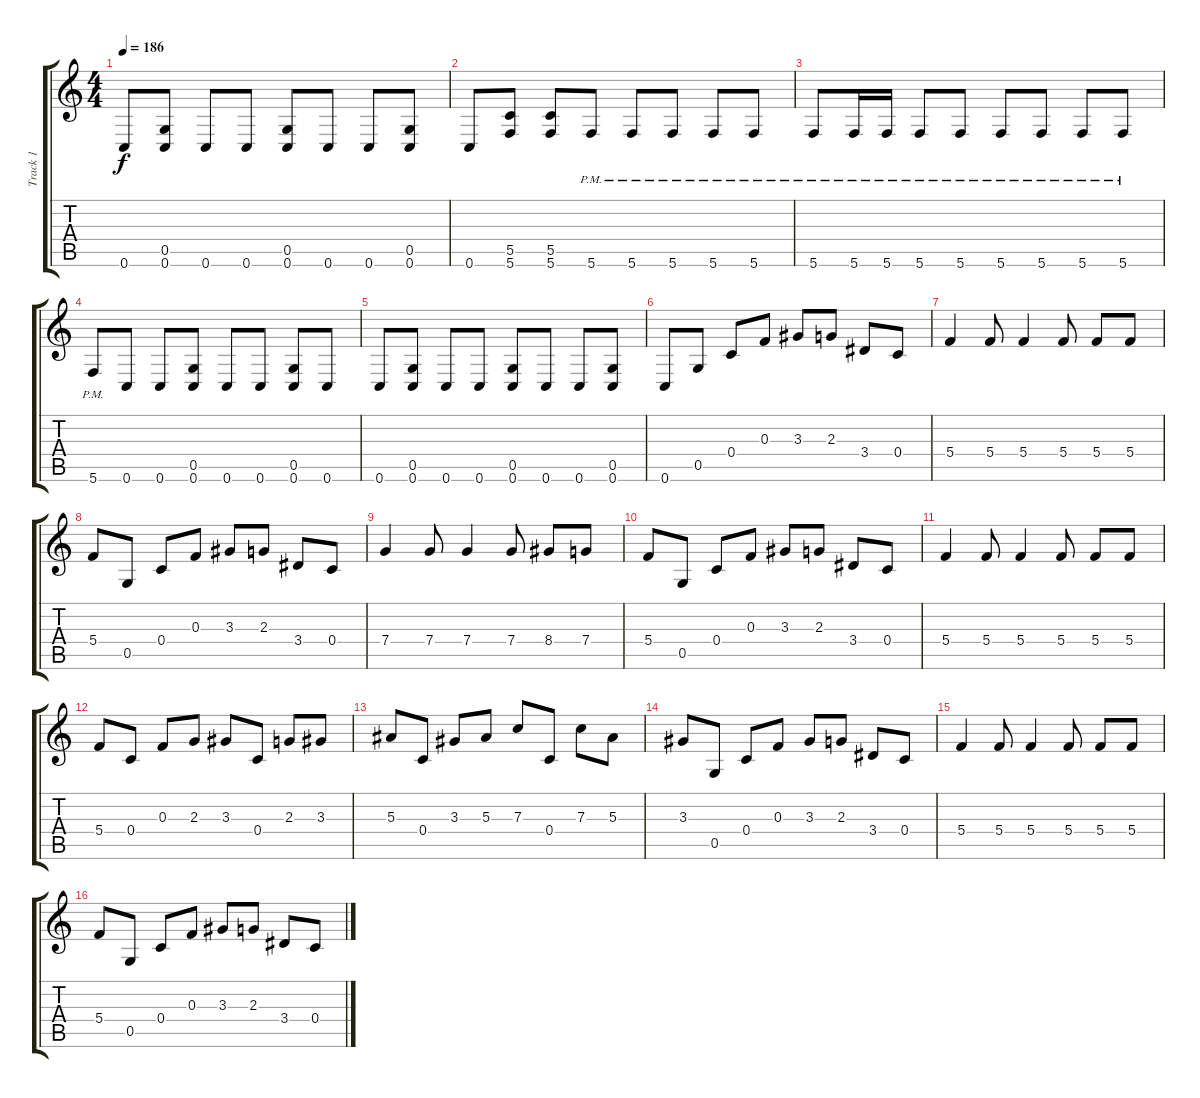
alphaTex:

\track ("Track 1" "Track 1") {mute instrument distortionguitar}
\staff {score tabs}
\tuning (D4 A3 F3 C3 G2 C2) {hide}
\ts (4 4)
\tempo 186
\clef g2
\ks c
0.6.8{dy f} (0.5 0.6).8 0.6.8 0.6.8 (0.5 0.6).8 0.6.8 0.6.8 (0.5 0.6).8 |
0.6.8 (5.5 5.6).8 (5.5 5.6).8 5.6{pm}.8 5.6{pm}.8 5.6{pm}.8 5.6{pm}.8 5.6{pm}.8 |
5.6{pm}.8 5.6{pm}.16 5.6{pm}.16 5.6{pm}.8 5.6{pm}.8 5.6{pm}.8 5.6{pm}.8 5.6{pm}.8 5.6{pm}.8 |
5.6{pm}.8 0.6.8 0.6.8 (0.5 0.6).8 0.6.8 0.6.8 (0.5 0.6).8 0.6.8 |
0.6.8 (0.5 0.6).8 0.6.8 0.6.8 (0.5 0.6).8 0.6.8 0.6.8 (0.5 0.6).8 |
0.6.8 0.5.8 0.4.8 0.3.8 3.3.8 2.3.8 3.4.8 0.4.8 |
5.4.4 5.4.8 5.4.4 5.4.8 5.4.8 5.4.8 |
5.4.8 0.5.8 0.4.8 0.3.8 3.3.8 2.3.8 3.4.8 0.4.8 |
7.4.4 7.4.8 7.4.4 7.4.8 8.4.8 7.4.8 |
5.4.8 0.5.8 0.4.8 0.3.8 3.3.8 2.3.8 3.4.8 0.4.8 |
5.4.4 5.4.8 5.4.4 5.4.8 5.4.8 5.4.8 |
5.4.8 0.4.8 0.3.8 2.3.8 3.3.8 0.4.8 2.3.8 3.3.8 |
5.3.8 0.4.8 3.3.8 5.3.8 7.3.8 0.4.8 7.3.8 5.3.8 |
3.3.8 0.5.8 0.4.8 0.3.8 3.3.8 2.3.8 3.4.8 0.4.8 |
5.4.4 5.4.8 5.4.4 5.4.8 5.4.8 5.4.8 |
5.4.8 0.5.8 0.4.8 0.3.8 3.3.8 2.3.8 3.4.8 0.4.8
